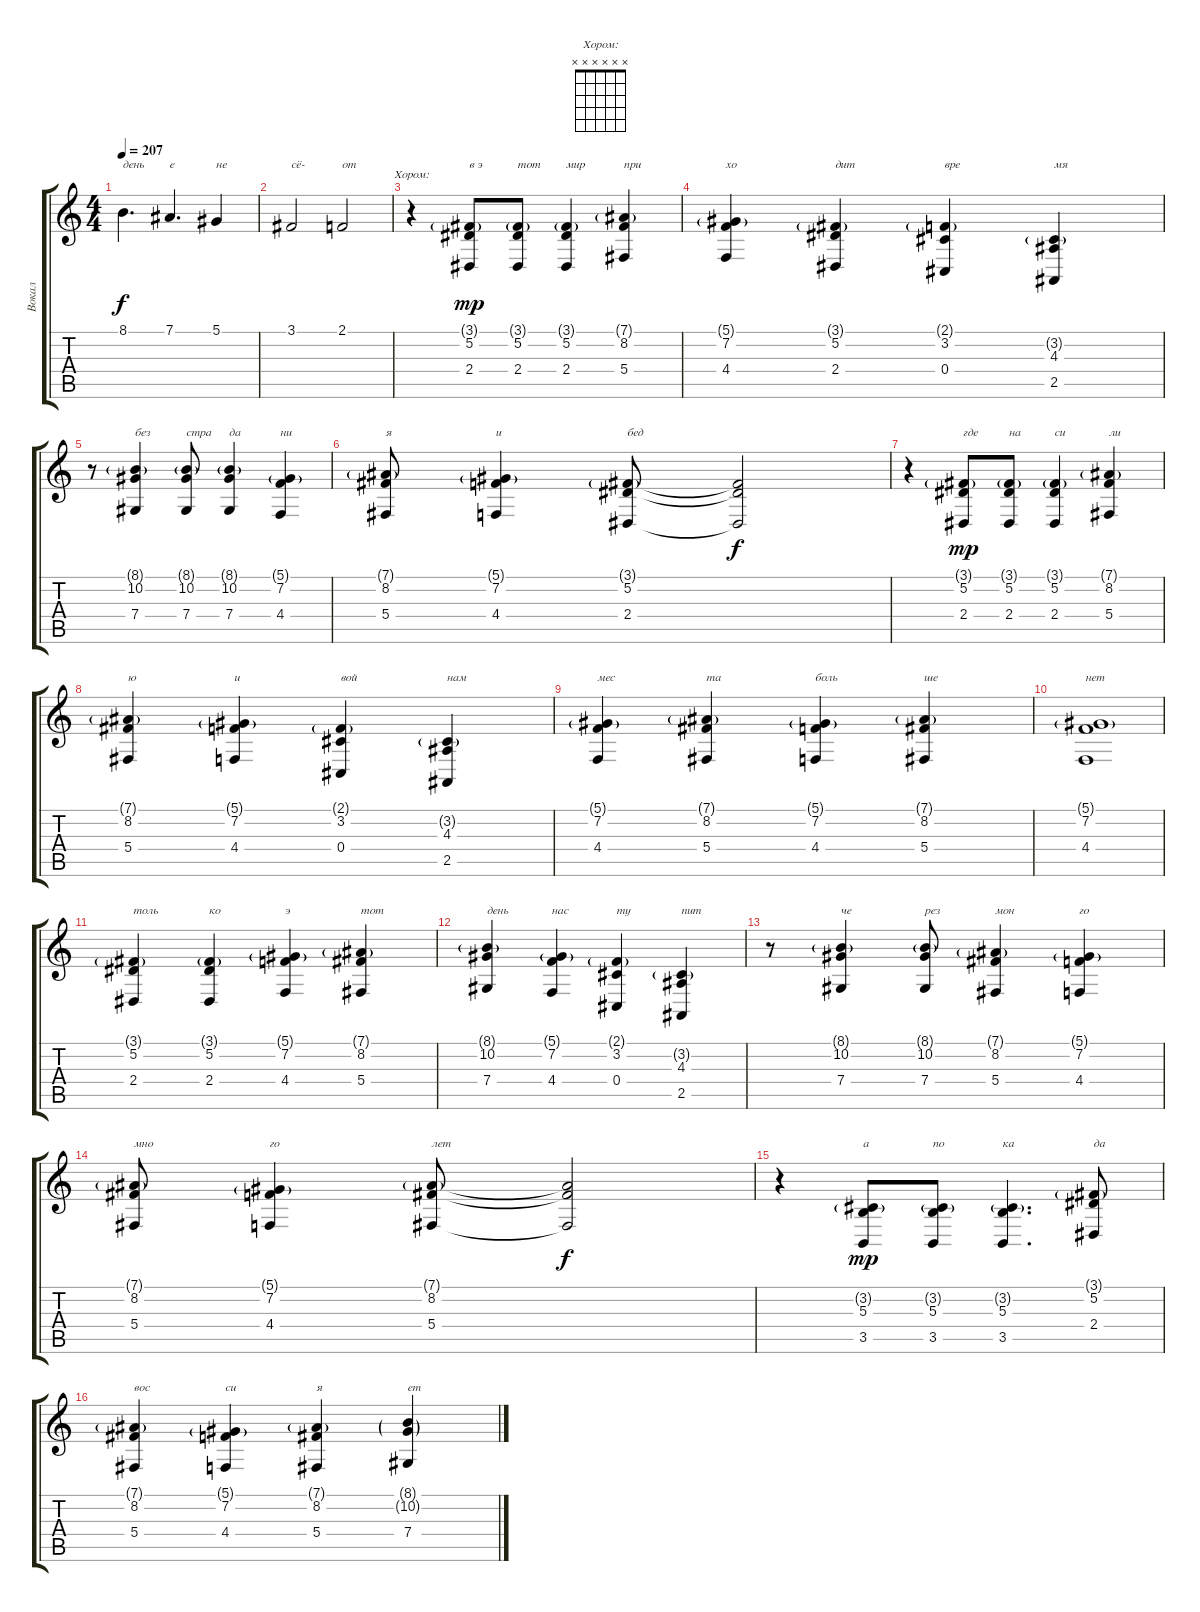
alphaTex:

\track ("Вокал" "Вокал") {instrument voiceoohs}
\staff {score tabs}
\tuning (Eb4 Bb3 Gb3 Db3 Ab2 Eb2) {hide}
\chord ("Хором:" x x x x x x)
\ts (4 4)
\tempo 207
\clef g2
\ks c
8.1.4{d txt "день" dy f} 7.1.4{d txt "е"} 5.1.4{txt "не"} |
3.1.2{txt "сё-"} 2.1.2{txt "от"} |
r.4{ch "Хором:" instrument voiceoohs} (3.1{g} 5.2 2.4).8{txt "в э" dy mp} (3.1{g} 5.2 2.4).8{txt "тот"} (3.1{g} 5.2 2.4).4{txt "мир"} (7.1{g} 8.2 5.4).4{txt "при"} |
(5.1{g} 7.2 4.4).4{txt "хо"} (3.1{g} 5.2 2.4).4{txt "дит"} (2.1{g} 3.2 0.4).4{txt "вре"} (3.2{g} 4.3 2.5).4{txt "мя"} |
r.8 (8.1{g} 10.2 7.4).4{txt "без"} (8.1{g} 10.2 7.4).8{txt "стра"} (8.1{g} 10.2 7.4).4{txt "да"} (5.1{g} 7.2 4.4).4{txt "ни"} |
(7.1{g} 8.2 5.4).8{txt "я"} (5.1{g} 7.2 4.4).4{txt "и"} (3.1{g} 5.2 2.4).8{txt "бед"} (3.1{t} 5.2{t} 2.4{t}).2{dy f} |
r.4 (3.1{g} 5.2 2.4).8{txt "где" dy mp} (3.1{g} 5.2 2.4).8{txt "на"} (3.1{g} 5.2 2.4).4{txt "си"} (7.1{g} 8.2 5.4).4{txt "ли"} |
(7.1{g} 8.2 5.4).4{txt "ю"} (5.1{g} 7.2 4.4).4{txt "и"} (2.1{g} 3.2 0.4).4{txt "вой"} (3.2{g} 4.3 2.5).4{txt "нам"} |
(5.1{g} 7.2 4.4).4{txt "мес"} (7.1{g} 8.2 5.4).4{txt "та"} (5.1{g} 7.2 4.4).4{txt "боль"} (7.1{g} 8.2 5.4).4{txt "ше"} |
(5.1{g} 7.2 4.4).1{txt "нет"} |
(3.1{g} 5.2 2.4).4{txt "толь"} (3.1{g} 5.2 2.4).4{txt "ко"} (5.1{g} 7.2 4.4).4{txt "э"} (7.1{g} 8.2 5.4).4{txt "тот"} |
(8.1{g} 10.2 7.4).4{txt "день"} (5.1{g} 7.2 4.4).4{txt "нас"} (2.1{g} 3.2 0.4).4{txt "ту"} (3.2{g} 4.3 2.5).4{txt "пит"} |
r.8 (8.1{g} 10.2 7.4).4{txt "че"} (8.1{g} 10.2 7.4).8{txt "рез"} (7.1{g} 8.2 5.4).4{txt "мон"} (5.1{g} 7.2 4.4).4{txt "го"} |
(7.1{g} 8.2 5.4).8{txt "мно"} (5.1{g} 7.2 4.4).4{txt "го"} (7.1{g} 8.2 5.4).8{txt "лет"} (7.1{t} 8.2{t} 5.4{t}).2{dy f} |
r.4 (3.2{g} 5.3 3.5).8{txt "а" dy mp} (3.2{g} 5.3 3.5).8{txt "по"} (3.2{g} 5.3 3.5).4{d txt "ка"} (3.1{g} 5.2 2.4).8{txt "да"} |
(7.1{g} 8.2 5.4).4{txt "вос"} (5.1{g} 7.2 4.4).4{txt "си"} (7.1{g} 8.2 5.4).4{txt "я"} (8.1{g} 10.2{g} 7.4).4{txt "ет"}
